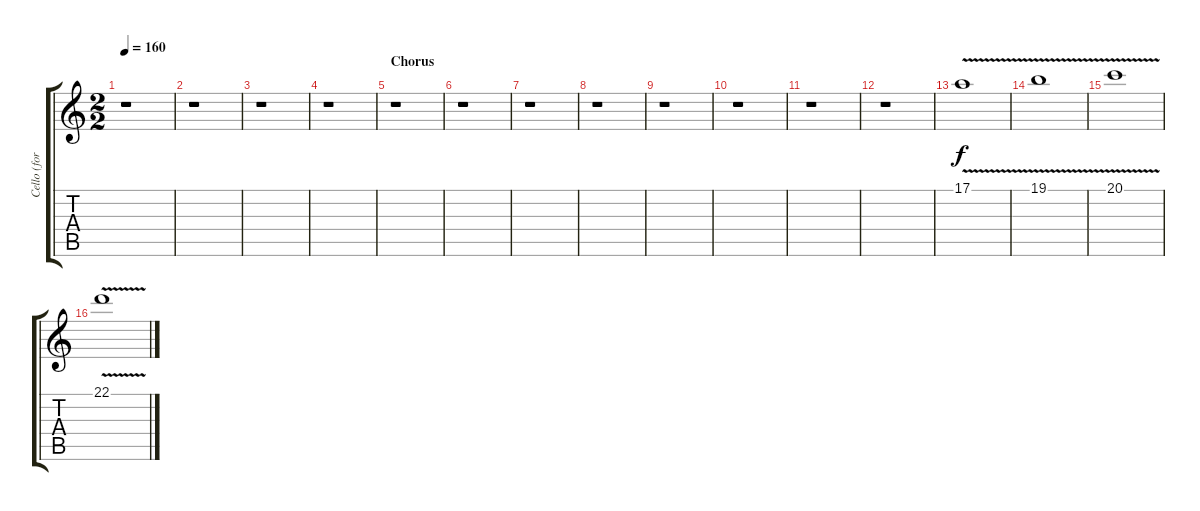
\track ("Cello (for Guitar)" "Cello (for") {instrument cello}
\staff {score tabs}
\tuning (E4 B3 G3 D3 A2 E2) {hide}
\ts (2 2)
\tempo 160
\clef g2
\ks c
r.1{dy f} |
r.1 |
r.1 |
r.1 |
\section ("" "Chorus")
r.1 |
r.1 |
r.1 |
r.1 |
r.1 |
r.1 |
r.1 |
r.1 |
17.1{v}.1 |
19.1{v}.1 |
20.1{v}.1 |
22.1{v}.1
